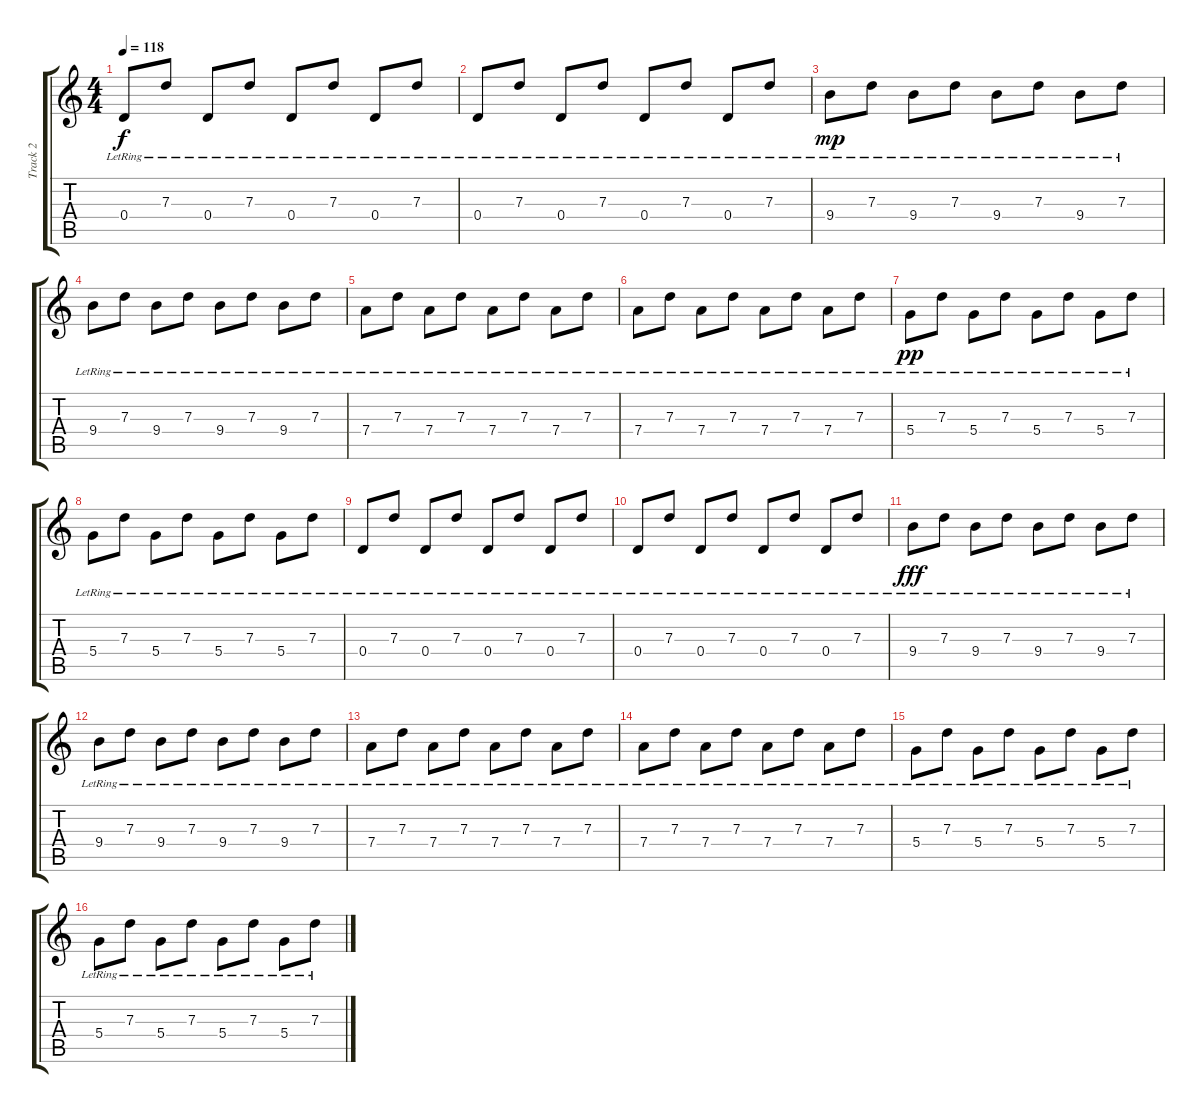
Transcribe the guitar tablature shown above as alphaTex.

\track ("Track 2" "Track 2") {instrument electricbassfinger}
\staff {score tabs}
\tuning (E4 B3 G3 D3 A2 E2) {hide}
\ts (4 4)
\tempo 118
\clef g2
\ks c
0.4{lr}.8{dy f} 7.3{lr}.8 0.4{lr}.8 7.3{lr}.8 0.4{lr}.8 7.3{lr}.8 0.4{lr}.8 7.3{lr}.8 |
0.4{lr}.8 7.3{lr}.8 0.4{lr}.8 7.3{lr}.8 0.4{lr}.8 7.3{lr}.8 0.4{lr}.8 7.3{lr}.8 |
9.4{lr}.8{dy mp} 7.3{lr}.8 9.4{lr}.8 7.3{lr}.8 9.4{lr}.8 7.3{lr}.8 9.4{lr}.8 7.3{lr}.8 |
9.4{lr}.8 7.3{lr}.8 9.4{lr}.8 7.3{lr}.8 9.4{lr}.8 7.3{lr}.8 9.4{lr}.8 7.3{lr}.8 |
7.4{lr}.8 7.3{lr}.8 7.4{lr}.8 7.3{lr}.8 7.4{lr}.8 7.3{lr}.8 7.4{lr}.8 7.3{lr}.8 |
7.4{lr}.8 7.3{lr}.8 7.4{lr}.8 7.3{lr}.8 7.4{lr}.8 7.3{lr}.8 7.4{lr}.8 7.3{lr}.8 |
5.4{lr}.8{dy pp} 7.3{lr}.8 5.4{lr}.8 7.3{lr}.8 5.4{lr}.8 7.3{lr}.8 5.4{lr}.8 7.3{lr}.8 |
5.4{lr}.8 7.3{lr}.8 5.4{lr}.8 7.3{lr}.8 5.4{lr}.8 7.3{lr}.8 5.4{lr}.8 7.3{lr}.8 |
0.4{lr}.8 7.3{lr}.8 0.4{lr}.8 7.3{lr}.8 0.4{lr}.8 7.3{lr}.8 0.4{lr}.8 7.3{lr}.8 |
0.4{lr}.8 7.3{lr}.8 0.4{lr}.8 7.3{lr}.8 0.4{lr}.8 7.3{lr}.8 0.4{lr}.8 7.3{lr}.8 |
9.4{lr}.8{dy fff volume 1} 7.3{lr}.8 9.4{lr}.8 7.3{lr}.8 9.4{lr}.8 7.3{lr}.8 9.4{lr}.8 7.3{lr}.8 |
9.4{lr}.8 7.3{lr}.8 9.4{lr}.8 7.3{lr}.8 9.4{lr}.8 7.3{lr}.8 9.4{lr}.8 7.3{lr}.8 |
7.4{lr}.8 7.3{lr}.8 7.4{lr}.8 7.3{lr}.8 7.4{lr}.8 7.3{lr}.8 7.4{lr}.8 7.3{lr}.8 |
7.4{lr}.8 7.3{lr}.8 7.4{lr}.8 7.3{lr}.8 7.4{lr}.8 7.3{lr}.8 7.4{lr}.8 7.3{lr}.8 |
5.4{lr}.8 7.3{lr}.8 5.4{lr}.8 7.3{lr}.8 5.4{lr}.8 7.3{lr}.8 5.4{lr}.8 7.3{lr}.8 |
5.4{lr}.8 7.3{lr}.8 5.4{lr}.8 7.3{lr}.8 5.4{lr}.8 7.3{lr}.8 5.4{lr}.8 7.3{lr}.8
